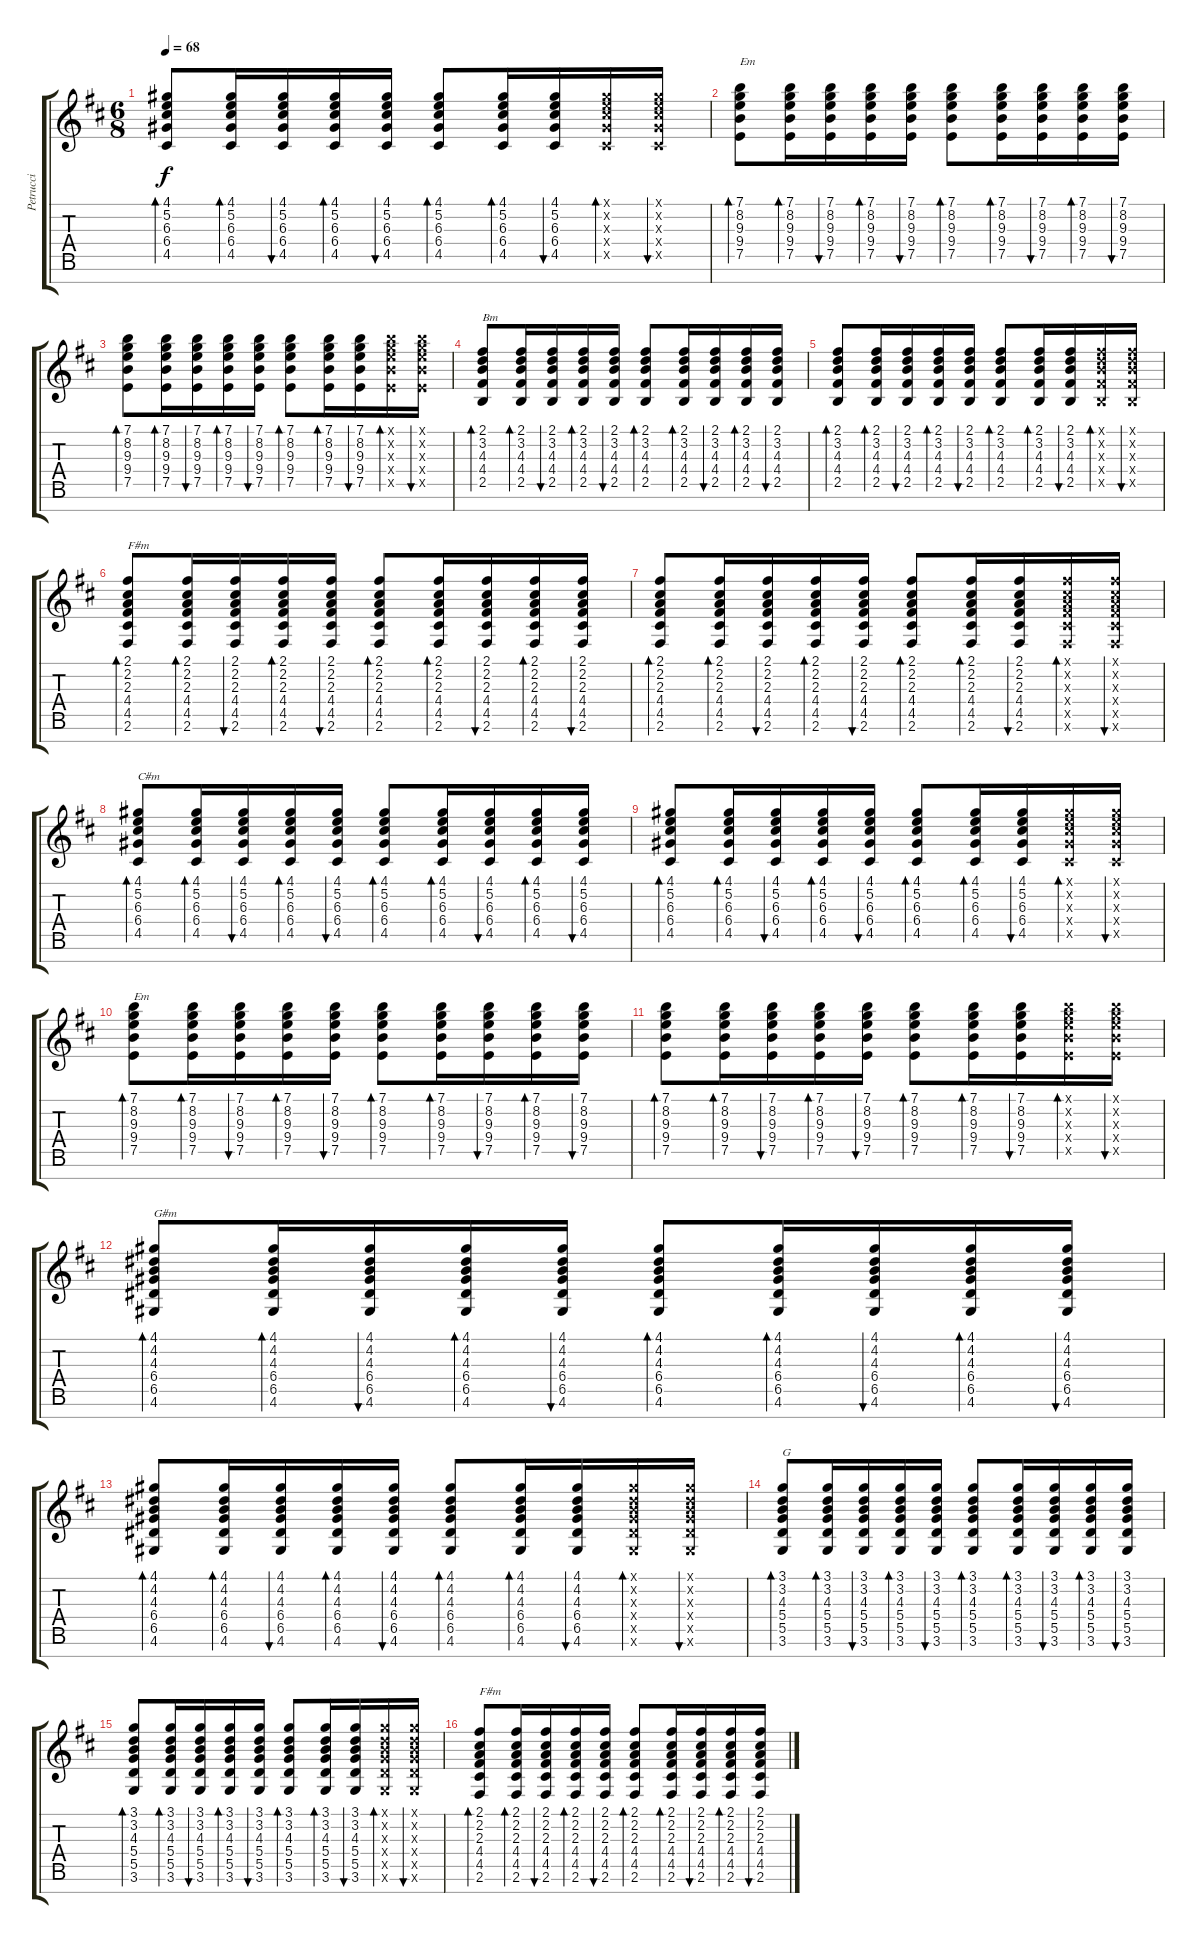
\track ("Petrucci" "Petrucci") {instrument electricguitarjazz}
\staff {score tabs}
\tuning (E4 B3 G3 D3 A2 E2 B1) {hide}
\ts (6 8)
\tempo 68
\clef g2
\ks d
(4.1 5.2 6.3 6.4 4.5).8{bd 60 dy f} (4.1 5.2 6.3 6.4 4.5).16{bd 60} (4.1 5.2 6.3 6.4 4.5).16{bu 60} (4.1 5.2 6.3 6.4 4.5).16{bd 60} (4.1 5.2 6.3 6.4 4.5).16{bu 60} (4.1 5.2 6.3 6.4 4.5).8{bd 60} (4.1 5.2 6.3 6.4 4.5).16{bd 60} (4.1 5.2 6.3 6.4 4.5).16{bu 60} (4.1{x} 5.2{x} 6.3{x} 6.4{x} 4.5{x}).16{bd 60} (4.1{x} 5.2{x} 6.3{x} 6.4{x} 4.5{x}).16{bu 60} |
(7.1 8.2 9.3 9.4 7.5).8{bd 60 txt "Em"} (7.1 8.2 9.3 9.4 7.5).16{bd 60} (7.1 8.2 9.3 9.4 7.5).16{bu 60} (7.1 8.2 9.3 9.4 7.5).16{bd 60} (7.1 8.2 9.3 9.4 7.5).16{bu 60} (7.1 8.2 9.3 9.4 7.5).8{bd 60} (7.1 8.2 9.3 9.4 7.5).16{bd 60} (7.1 8.2 9.3 9.4 7.5).16{bu 60} (7.1 8.2 9.3 9.4 7.5).16{bd 60} (7.1 8.2 9.3 9.4 7.5).16{bu 60} |
(7.1 8.2 9.3 9.4 7.5).8{bd 60} (7.1 8.2 9.3 9.4 7.5).16{bd 60} (7.1 8.2 9.3 9.4 7.5).16{bu 60} (7.1 8.2 9.3 9.4 7.5).16{bd 60} (7.1 8.2 9.3 9.4 7.5).16{bu 60} (7.1 8.2 9.3 9.4 7.5).8{bd 60} (7.1 8.2 9.3 9.4 7.5).16{bd 60} (7.1 8.2 9.3 9.4 7.5).16{bu 60} (7.1{x} 8.2{x} 9.3{x} 9.4{x} 7.5{x}).16{bd 60} (7.1{x} 8.2{x} 9.3{x} 9.4{x} 7.5{x}).16{bu 60} |
(2.1 3.2 4.3 4.4 2.5).8{bd 60 txt "Bm"} (2.1 3.2 4.3 4.4 2.5).16{bd 60} (2.1 3.2 4.3 4.4 2.5).16{bu 60} (2.1 3.2 4.3 4.4 2.5).16{bd 60} (2.1 3.2 4.3 4.4 2.5).16{bu 60} (2.1 3.2 4.3 4.4 2.5).8{bd 60} (2.1 3.2 4.3 4.4 2.5).16{bd 60} (2.1 3.2 4.3 4.4 2.5).16{bu 60} (2.1 3.2 4.3 4.4 2.5).16{bd 60} (2.1 3.2 4.3 4.4 2.5).16{bu 60} |
(2.1 3.2 4.3 4.4 2.5).8{bd 60} (2.1 3.2 4.3 4.4 2.5).16{bd 60} (2.1 3.2 4.3 4.4 2.5).16{bu 60} (2.1 3.2 4.3 4.4 2.5).16{bd 60} (2.1 3.2 4.3 4.4 2.5).16{bu 60} (2.1 3.2 4.3 4.4 2.5).8{bd 60} (2.1 3.2 4.3 4.4 2.5).16{bd 60} (2.1 3.2 4.3 4.4 2.5).16{bu 60} (2.1{x} 3.2{x} 4.3{x} 4.4{x} 2.5{x}).16{bd 60} (2.1{x} 3.2{x} 4.3{x} 4.4{x} 2.5{x}).16{bu 60} |
(2.1 2.2 2.3 4.4 4.5 2.6).8{bd 60 txt "F#m"} (2.1 2.2 2.3 4.4 4.5 2.6).16{bd 60} (2.1 2.2 2.3 4.4 4.5 2.6).16{bu 60} (2.1 2.2 2.3 4.4 4.5 2.6).16{bd 60} (2.1 2.2 2.3 4.4 4.5 2.6).16{bu 60} (2.1 2.2 2.3 4.4 4.5 2.6).8{bd 60} (2.1 2.2 2.3 4.4 4.5 2.6).16{bd 60} (2.1 2.2 2.3 4.4 4.5 2.6).16{bu 60} (2.1 2.2 2.3 4.4 4.5 2.6).16{bd 60} (2.1 2.2 2.3 4.4 4.5 2.6).16{bu 60} |
(2.1 2.2 2.3 4.4 4.5 2.6).8{bd 60} (2.1 2.2 2.3 4.4 4.5 2.6).16{bd 60} (2.1 2.2 2.3 4.4 4.5 2.6).16{bu 60} (2.1 2.2 2.3 4.4 4.5 2.6).16{bd 60} (2.1 2.2 2.3 4.4 4.5 2.6).16{bu 60} (2.1 2.2 2.3 4.4 4.5 2.6).8{bd 60} (2.1 2.2 2.3 4.4 4.5 2.6).16{bd 60} (2.1 2.2 2.3 4.4 4.5 2.6).16{bu 60} (2.1{x} 2.2{x} 2.3{x} 4.4{x} 4.5{x} 2.6{x}).16{bd 60} (2.1{x} 2.2{x} 2.3{x} 4.4{x} 4.5{x} 2.6{x}).16{bu 60} |
(4.1 5.2 6.3 6.4 4.5).8{bd 60 txt "C#m"} (4.1 5.2 6.3 6.4 4.5).16{bd 60} (4.1 5.2 6.3 6.4 4.5).16{bu 60} (4.1 5.2 6.3 6.4 4.5).16{bd 60} (4.1 5.2 6.3 6.4 4.5).16{bu 60} (4.1 5.2 6.3 6.4 4.5).8{bd 60} (4.1 5.2 6.3 6.4 4.5).16{bd 60} (4.1 5.2 6.3 6.4 4.5).16{bu 60} (4.1 5.2 6.3 6.4 4.5).16{bd 60} (4.1 5.2 6.3 6.4 4.5).16{bu 60} |
(4.1 5.2 6.3 6.4 4.5).8{bd 60} (4.1 5.2 6.3 6.4 4.5).16{bd 60} (4.1 5.2 6.3 6.4 4.5).16{bu 60} (4.1 5.2 6.3 6.4 4.5).16{bd 60} (4.1 5.2 6.3 6.4 4.5).16{bu 60} (4.1 5.2 6.3 6.4 4.5).8{bd 60} (4.1 5.2 6.3 6.4 4.5).16{bd 60} (4.1 5.2 6.3 6.4 4.5).16{bu 60} (4.1{x} 5.2{x} 6.3{x} 6.4{x} 4.5{x}).16{bd 60} (4.1{x} 5.2{x} 6.3{x} 6.4{x} 4.5{x}).16{bu 60} |
(7.1 8.2 9.3 9.4 7.5).8{bd 60 txt "Em"} (7.1 8.2 9.3 9.4 7.5).16{bd 60} (7.1 8.2 9.3 9.4 7.5).16{bu 60} (7.1 8.2 9.3 9.4 7.5).16{bd 60} (7.1 8.2 9.3 9.4 7.5).16{bu 60} (7.1 8.2 9.3 9.4 7.5).8{bd 60} (7.1 8.2 9.3 9.4 7.5).16{bd 60} (7.1 8.2 9.3 9.4 7.5).16{bu 60} (7.1 8.2 9.3 9.4 7.5).16{bd 60} (7.1 8.2 9.3 9.4 7.5).16{bu 60} |
(7.1 8.2 9.3 9.4 7.5).8{bd 60} (7.1 8.2 9.3 9.4 7.5).16{bd 60} (7.1 8.2 9.3 9.4 7.5).16{bu 60} (7.1 8.2 9.3 9.4 7.5).16{bd 60} (7.1 8.2 9.3 9.4 7.5).16{bu 60} (7.1 8.2 9.3 9.4 7.5).8{bd 60} (7.1 8.2 9.3 9.4 7.5).16{bd 60} (7.1 8.2 9.3 9.4 7.5).16{bu 60} (7.1{x} 8.2{x} 9.3{x} 9.4{x} 7.5{x}).16{bd 60} (7.1{x} 8.2{x} 9.3{x} 9.4{x} 7.5{x}).16{bu 60} |
(4.1 4.2 4.3 6.4 6.5 4.6).8{bd 60 txt "G#m"} (4.1 4.2 4.3 6.4 6.5 4.6).16{bd 60} (4.1 4.2 4.3 6.4 6.5 4.6).16{bu 60} (4.1 4.2 4.3 6.4 6.5 4.6).16{bd 60} (4.1 4.2 4.3 6.4 6.5 4.6).16{bu 60} (4.1 4.2 4.3 6.4 6.5 4.6).8{bd 60} (4.1 4.2 4.3 6.4 6.5 4.6).16{bd 60} (4.1 4.2 4.3 6.4 6.5 4.6).16{bu 60} (4.1 4.2 4.3 6.4 6.5 4.6).16{bd 60} (4.1 4.2 4.3 6.4 6.5 4.6).16{bu 60} |
(4.1 4.2 4.3 6.4 6.5 4.6).8{bd 60} (4.1 4.2 4.3 6.4 6.5 4.6).16{bd 60} (4.1 4.2 4.3 6.4 6.5 4.6).16{bu 60} (4.1 4.2 4.3 6.4 6.5 4.6).16{bd 60} (4.1 4.2 4.3 6.4 6.5 4.6).16{bu 60} (4.1 4.2 4.3 6.4 6.5 4.6).8{bd 60} (4.1 4.2 4.3 6.4 6.5 4.6).16{bd 60} (4.1 4.2 4.3 6.4 6.5 4.6).16{bu 60} (4.1{x} 4.2{x} 4.3{x} 6.4{x} 6.5{x} 4.6{x}).16{bd 60} (4.1{x} 4.2{x} 4.3{x} 6.4{x} 6.5{x} 4.6{x}).16{bu 60} |
(3.1 3.2 4.3 5.4 5.5 3.6).8{bd 60 txt "G"} (3.1 3.2 4.3 5.4 5.5 3.6).16{bd 60} (3.1 3.2 4.3 5.4 5.5 3.6).16{bu 60} (3.1 3.2 4.3 5.4 5.5 3.6).16{bd 60} (3.1 3.2 4.3 5.4 5.5 3.6).16{bu 60} (3.1 3.2 4.3 5.4 5.5 3.6).8{bd 60} (3.1 3.2 4.3 5.4 5.5 3.6).16{bd 60} (3.1 3.2 4.3 5.4 5.5 3.6).16{bu 60} (3.1 3.2 4.3 5.4 5.5 3.6).16{bd 60} (3.1 3.2 4.3 5.4 5.5 3.6).16{bu 60} |
(3.1 3.2 4.3 5.4 5.5 3.6).8{bd 60} (3.1 3.2 4.3 5.4 5.5 3.6).16{bd 60} (3.1 3.2 4.3 5.4 5.5 3.6).16{bu 60} (3.1 3.2 4.3 5.4 5.5 3.6).16{bd 60} (3.1 3.2 4.3 5.4 5.5 3.6).16{bu 60} (3.1 3.2 4.3 5.4 5.5 3.6).8{bd 60} (3.1 3.2 4.3 5.4 5.5 3.6).16{bd 60} (3.1 3.2 4.3 5.4 5.5 3.6).16{bu 60} (3.1{x} 3.2{x} 4.3{x} 5.4{x} 5.5{x} 3.6{x}).16{bd 60} (3.1{x} 3.2{x} 4.3{x} 5.4{x} 5.5{x} 3.6{x}).16{bu 60} |
(2.1 2.2 2.3 4.4 4.5 2.6).8{bd 60 txt "F#m"} (2.1 2.2 2.3 4.4 4.5 2.6).16{bd 60} (2.1 2.2 2.3 4.4 4.5 2.6).16{bu 60} (2.1 2.2 2.3 4.4 4.5 2.6).16{bd 60} (2.1 2.2 2.3 4.4 4.5 2.6).16{bu 60} (2.1 2.2 2.3 4.4 4.5 2.6).8{bd 60} (2.1 2.2 2.3 4.4 4.5 2.6).16{bd 60} (2.1 2.2 2.3 4.4 4.5 2.6).16{bu 60} (2.1 2.2 2.3 4.4 4.5 2.6).16{bd 60} (2.1 2.2 2.3 4.4 4.5 2.6).16{bu 60}
